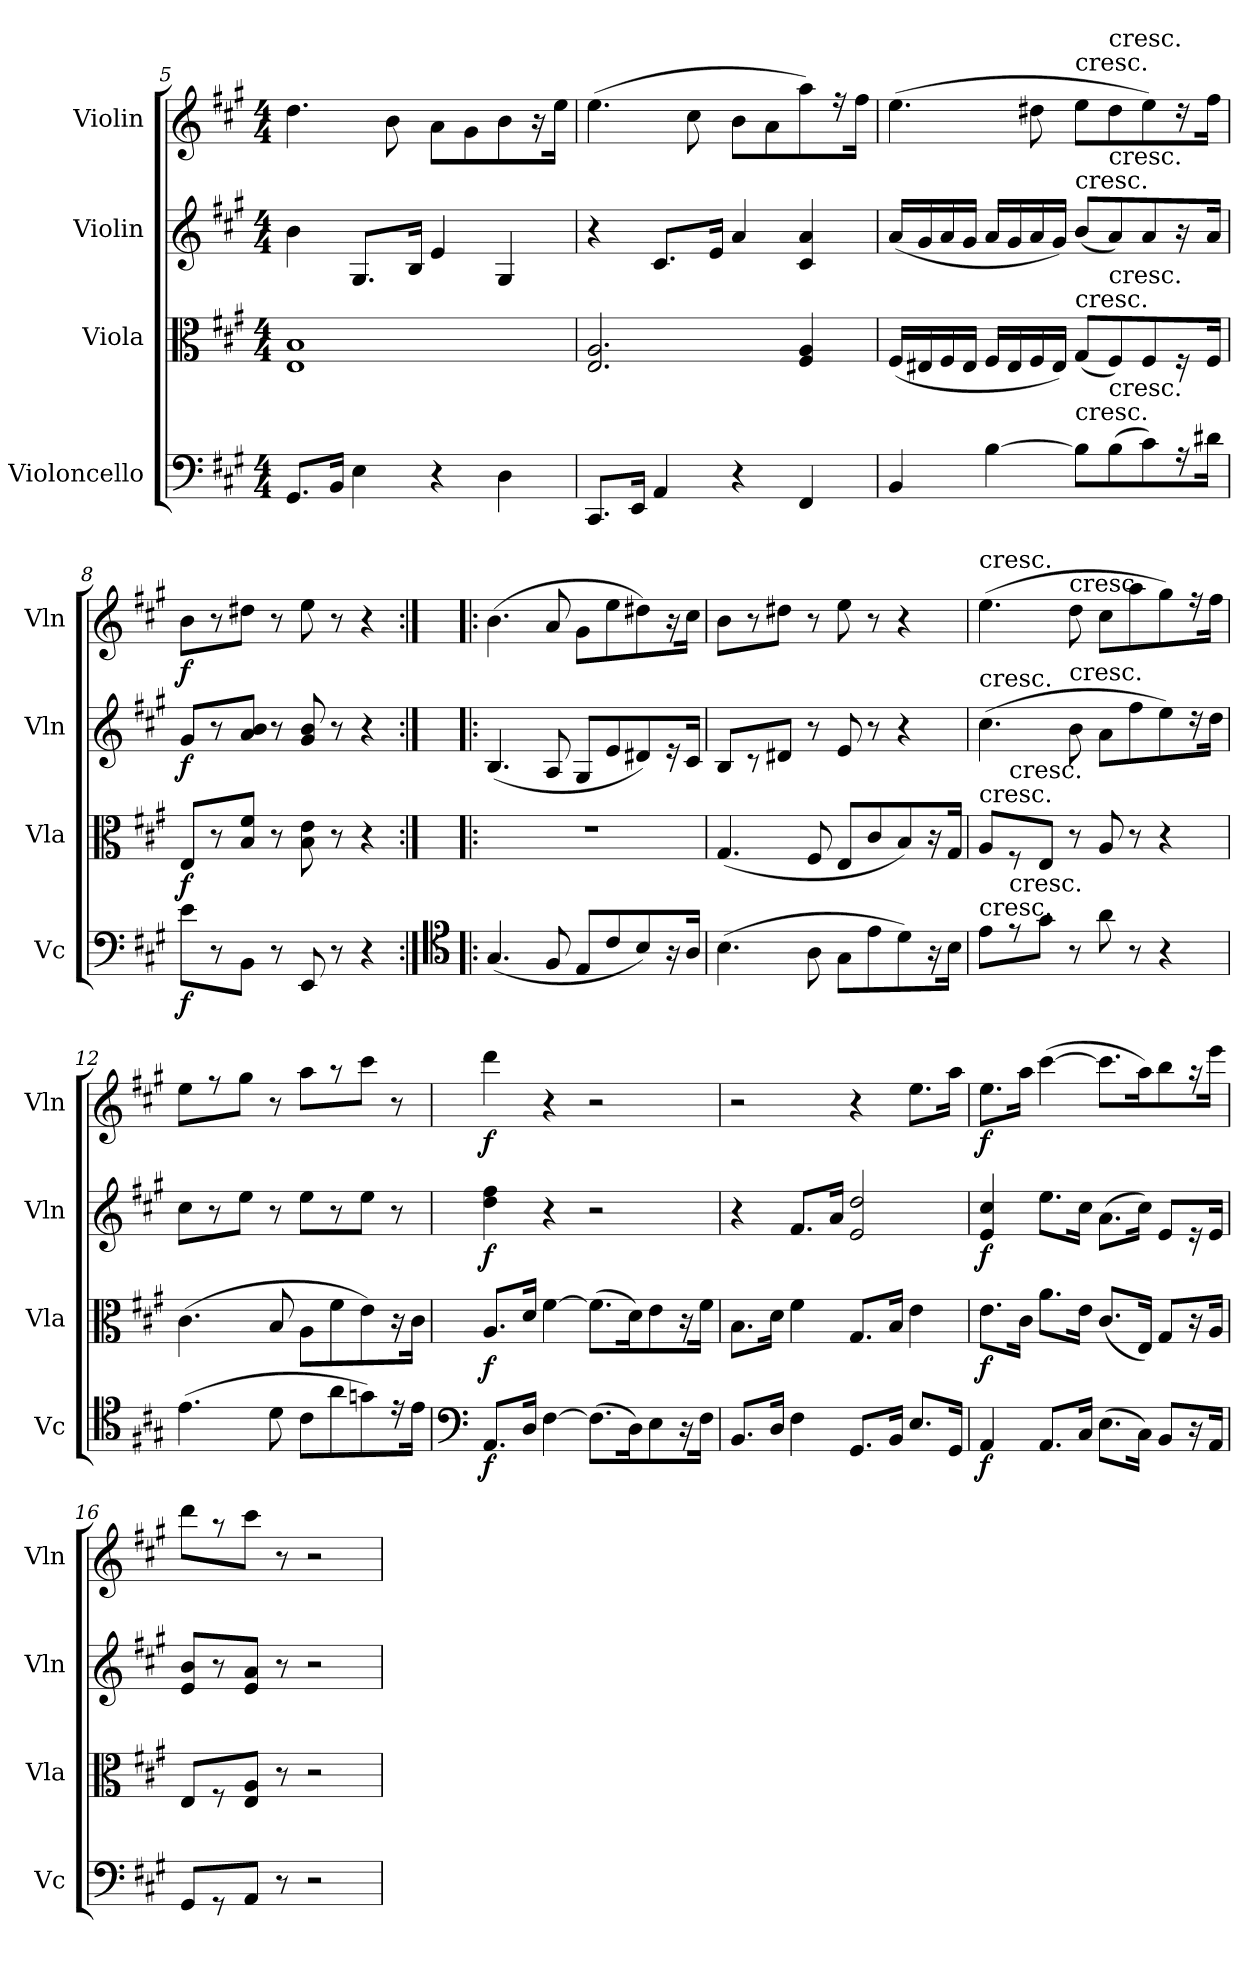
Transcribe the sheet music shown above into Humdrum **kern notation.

**kern	**dynam	**kern	**dynam	**kern	**dynam	**kern	**dynam
*part4	*part4	*part3	*part3	*part2	*part2	*part1	*part1
*staff4	*staff4	*staff3	*staff3	*staff2	*staff2	*staff1	*staff1
*I"Violoncello	*	*I"Viola	*	*I"Violin	*	*I"Violin	*
*I'Vc	*	*I'Vla	*	*I'Vln	*	*I'Vln	*
*clefF4	*	*clefC3	*	*clefG2	*	*clefG2	*
*k[f#c#g#]	*	*k[f#c#g#]	*	*k[f#c#g#]	*	*k[f#c#g#]	*
*A:	*	*A:	*	*A:	*	*A:	*
*M4/4	*	*M4/4	*	*M4/4	*	*M4/4	*
=5	=5	=5	=5	=5	=5	=5	=5
8.GG#/L	.	1E 1B	.	4b\	.	4.dd\	.
16BB/Jk	.	.	.	.	.	.	.
4E\	.	.	.	8.G#/L	.	.	.
.	.	.	.	.	.	8b\	.
.	.	.	.	16B/Jk	.	.	.
4r	.	.	.	4e/	.	8a\L	.
.	.	.	.	.	.	8g#\	.
4D\	.	.	.	4G#/	.	8b\	.
.	.	.	.	.	.	16r	.
.	.	.	.	.	.	16ee\Jk	.
=6	=6	=6	=6	=6	=6	=6	=6
8.CC#/L	.	2.E/ 2.A/	.	4r	.	(4.ee\	.
16EE/Jk	.	.	.	.	.	.	.
4AA/	.	.	.	8.c#/L	.	.	.
.	.	.	.	.	.	8cc#\	.
.	.	.	.	16e/Jk	.	.	.
4r	.	.	.	4a/	.	8b\L	.
.	.	.	.	.	.	8a\	.
4FF#/	.	4F#/ 4A/	.	4c#/ 4a/	.	8aa\)	.
.	.	.	.	.	.	16r	.
.	.	.	.	.	.	16ff#\Jk	.
=7	=7	=7	=7	=7	=7	=7	=7
4BB/	.	(16F#/LL	.	(16a/LL	.	(4.ee\	.
.	.	16E#X/	.	16g#/	.	.	.
.	.	16F#/	.	16a/	.	.	.
.	.	16E#/JJ	.	16g#/JJ	.	.	.
[4B\	.	16F#/LL	.	16a/LL	.	.	.
.	.	16E#/	.	16g#/	.	.	.
.	.	16F#/	.	16a/	.	8dd#X\	.
.	.	16E#/JJ)	.	16g#/JJ)	.	.	.
!	!	!	!	!	!	!LO:TX:t=cresc.	!
!	!	!	!	!LO:TX:t=cresc.	!	!	!
!	!	!LO:TX:t=cresc.	!	!	!	!	!
!LO:TX:t=cresc.	!	!	!	!	!	!	!
8B\L]	.	(8G#/L	.	(8b/L	.	8ee\L	.
!	!	!	!	!	!	!LO:TX:t=cresc.	!
!	!	!	!	!LO:TX:t=cresc.	!	!	!
!	!	!LO:TX:t=cresc.	!	!	!	!	!
!LO:TX:t=cresc.	!	!	!	!	!	!	!
(8B\	.	8F#/)	.	8a/)	.	8dd#\	.
8c#\)	.	8F#/	.	8a/	.	8ee\)	.
16r	.	16r	.	16r	.	16r	.
16d#X\Jk	.	16F#/Jk	.	16a/Jk	.	16ff#\Jk	.
=8	=8	=8	=8	=8	=8	=8	=8
8e\L	f	8E/L	f	8g#/L	f	8b\L	f
8r	.	8r	.	8r	.	8r	.
8BB\J	.	8B/ 8f#/J	.	8a/ 8b/J	.	8dd#X\J	.
8r	.	8r	.	8r	.	8r	.
8EE/	.	8B\ 8e\	.	8g#/ 8b/	.	8ee\	.
8r	.	8r	.	8r	.	8r	.
4r	.	4r	.	4r	.	4r	.
=9:|!|:	=9:|!|:	=9:|!|:	=9:|!|:	=9:|!|:	=9:|!|:	=9:|!|:	=9:|!|:
*clefC4	*	*	*	*	*	*	*
(4.G#/	.	1r	.	(4.B/	.	(4.b\	.
8F#/	.	.	.	8A/	.	8a/	.
8E/L	.	.	.	8G#/L	.	8g#\L	.
8c#/	.	.	.	8e/	.	8ee\	.
8B/)	.	.	.	8d#X/)	.	8dd#X\)	.
16r	.	.	.	16r	.	16r	.
16A/Jk	.	.	.	16c#/Jk	.	16cc#\Jk	.
=10	=10	=10	=10	=10	=10	=10	=10
(4.B\	.	(4.G#/	.	8B/L	.	8b\L	.
.	.	.	.	8r	.	8r	.
.	.	.	.	8d#X/J	.	8dd#X\J	.
8A\	.	8F#/	.	8r	.	8r	.
8G#\L	.	8E/L	.	8e/	.	8ee\	.
8e\	.	8c#/	.	8r	.	8r	.
8d\)	.	8B/)	.	4r	.	4r	.
16r	.	16r	.	.	.	.	.
16B\Jk	.	16G#/Jk	.	.	.	.	.
=11	=11	=11	=11	=11	=11	=11	=11
!	!	!	!	!	!	!LO:TX:t=cresc.	!
!	!	!	!	!LO:TX:t=cresc.	!	!	!
!	!	!LO:TX:t=cresc.	!	!	!	!	!
!LO:TX:t=cresc.	!	!	!	!	!	!	!
8e\L	.	8A/L	.	(4.cc#\	.	(4.ee\	.
!	!	!LO:TX:t=cresc.	!	!	!	!	!
!LO:TX:t=cresc.	!	!	!	!	!	!	!
8r	.	8r	.	.	.	.	.
8g#\J	.	8E/J	.	.	.	.	.
!	!	!	!	!	!	!LO:TX:t=cresc.	!
!	!	!	!	!LO:TX:t=cresc.	!	!	!
8r	.	8r	.	8b\	.	8dd\	.
8a\	.	8A/	.	8a\L	.	8cc#\L	.
8r	.	8r	.	8ff#\	.	8aa\	.
4r	.	4r	.	8ee\)	.	8gg#\)	.
.	.	.	.	16r	.	16r	.
.	.	.	.	16dd\Jk	.	16ff#\Jk	.
=12	=12	=12	=12	=12	=12	=12	=12
(4.e\	.	(4.c#\	.	8cc#\L	.	8ee\L	.
.	.	.	.	8r	.	8r	.
.	.	.	.	8ee\J	.	8gg#\J	.
8d\	.	8B/	.	8r	.	8r	.
8c#\L	.	8A\L	.	8ee\L	.	8aa\L	.
8a\	.	8f#\	.	8r	.	8r	.
8gn\)	.	8e\)	.	8ee\J	.	8ccc#\J	.
16r	.	16r	.	8r	.	8r	.
16e\Jk	.	16c#\Jk	.	.	.	.	.
=13	=13	=13	=13	=13	=13	=13	=13
*clefF4	*	*	*	*	*	*	*
8.AA/L	f	8.A/L	f	4dd\ 4ff#\	f	4ddd\	f
16D/Jk	.	16d/Jk	.	.	.	.	.
[4F#\	.	[4f#\	.	4r	.	4r	.
(8.F#\L]	.	(8.f#\L]	.	2r	.	2r	.
16D\K)	.	16d\K)	.	.	.	.	.
8E\	.	8e\	.	.	.	.	.
16r	.	16r	.	.	.	.	.
16F#\Jk	.	16f#\Jk	.	.	.	.	.
=14	=14	=14	=14	=14	=14	=14	=14
8.BB/L	.	8.B\L	.	4r	.	2r	.
16D/Jk	.	16d\Jk	.	.	.	.	.
4F#\	.	4f#\	.	8.f#/L	.	.	.
.	.	.	.	16a/Jk	.	.	.
8.GG#/L	.	8.G#/L	.	2e/ 2dd/	.	4r	.
16BB/Jk	.	16B/Jk	.	.	.	.	.
8.E/L	.	4e\	.	.	.	8.ee\L	.
16GG#/Jk	.	.	.	.	.	16aa\Jk	.
=15	=15	=15	=15	=15	=15	=15	=15
4AA/	f	8.e\L	f	4e/ 4cc#/	f	8.ee\L	f
.	.	16c#\Jk	.	.	.	16aa\Jk	.
8.AA/L	.	8.a\L	.	8.ee\L	.	([4ccc#\	.
16C#/Jk	.	16e\Jk	.	16cc#\Jk	.	.	.
(8.E\L	.	(8.c#/L	.	(8.a\L	.	8.ccc#\L]	.
16C#\Jk)	.	16E/Jk)	.	16cc#\Jk)	.	16aa\K)	.
8BB/L	.	8G#/L	.	8e/L	.	8bb\	.
16r	.	16r	.	16r	.	16r	.
16AA/Jk	.	16A/Jk	.	16e/Jk	.	16eee\Jk	.
=16	=16	=16	=16	=16	=16	=16	=16
8GG#/L	.	8E/L	.	8e/ 8b/L	.	8ddd\L	.
8r	.	8r	.	8r	.	8r	.
8AA/J	.	8E/ 8A/J	.	8e/ 8a/J	.	8ccc#\J	.
8r	.	8r	.	8r	.	8r	.
2r	.	2r	.	2r	.	2r	.
=	=	=	=	=	=	=	=
*-	*-	*-	*-	*-	*-	*-	*-
